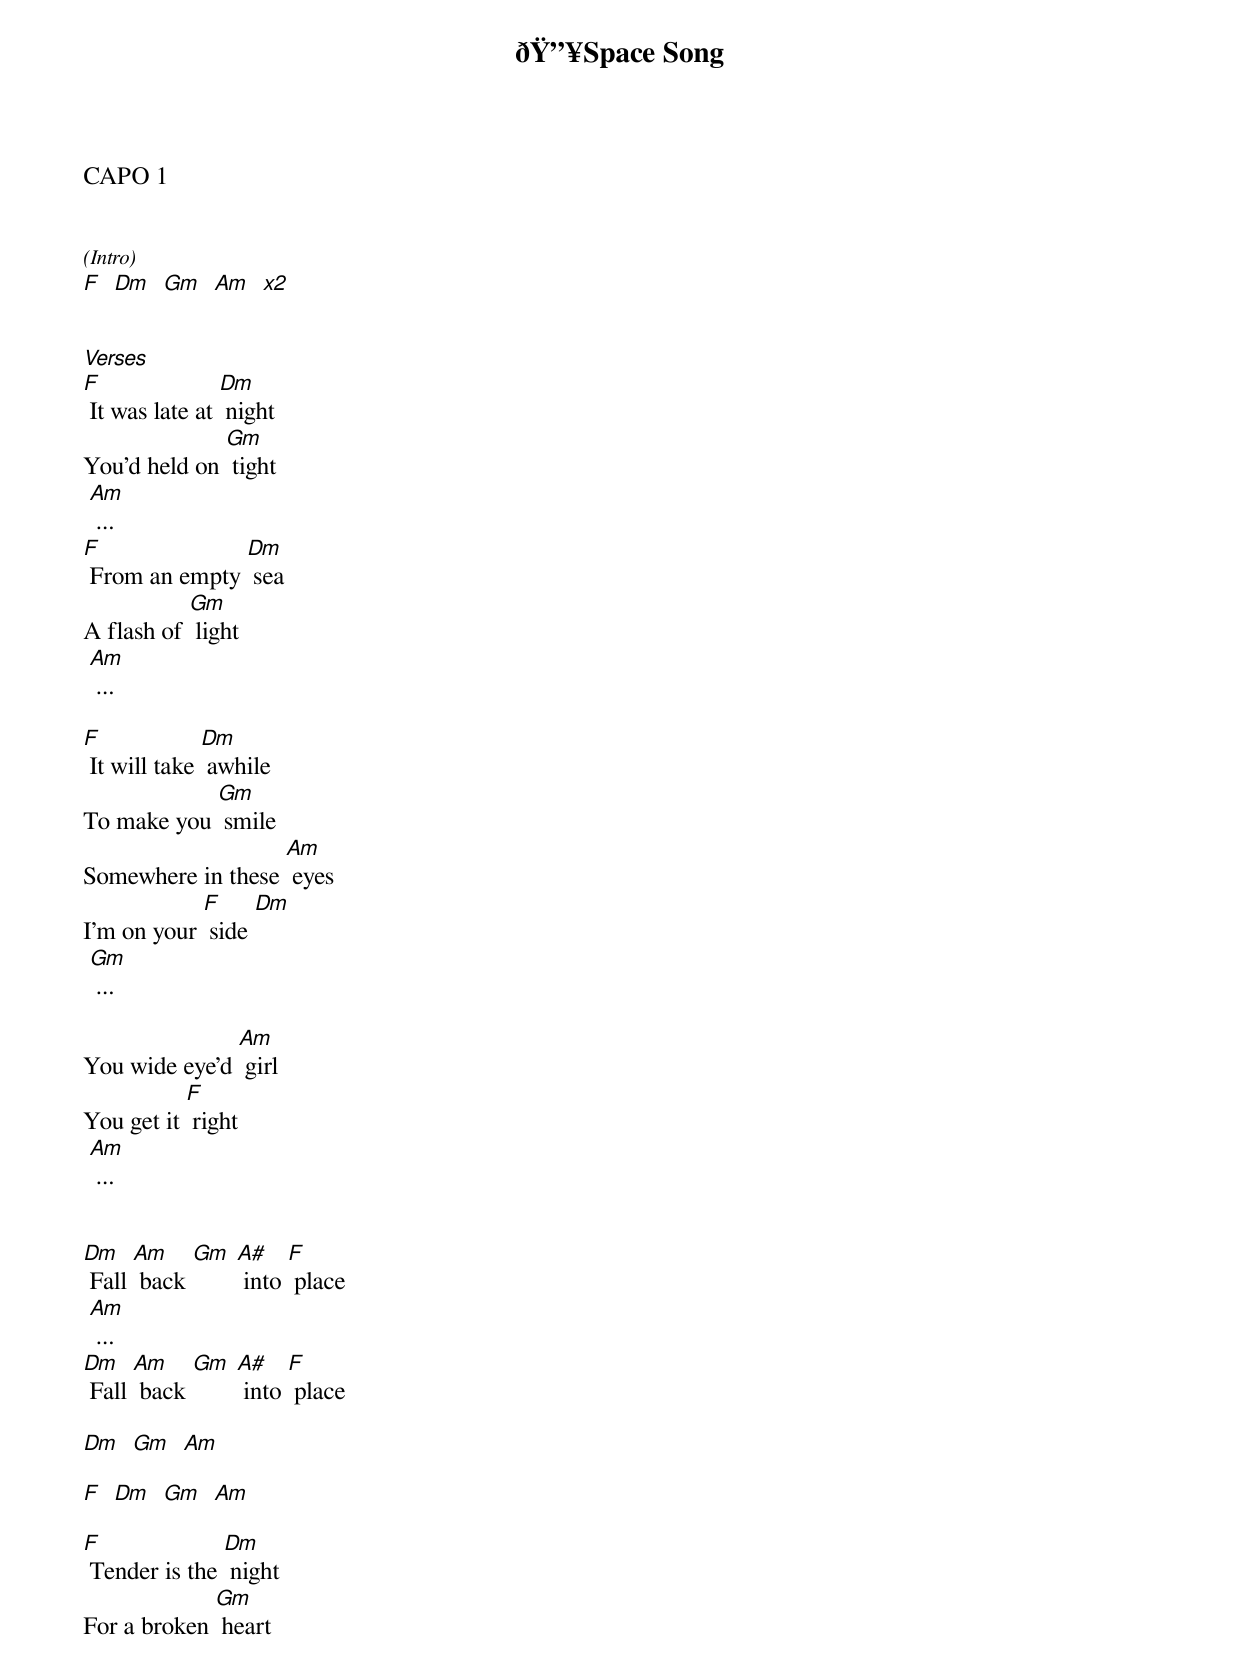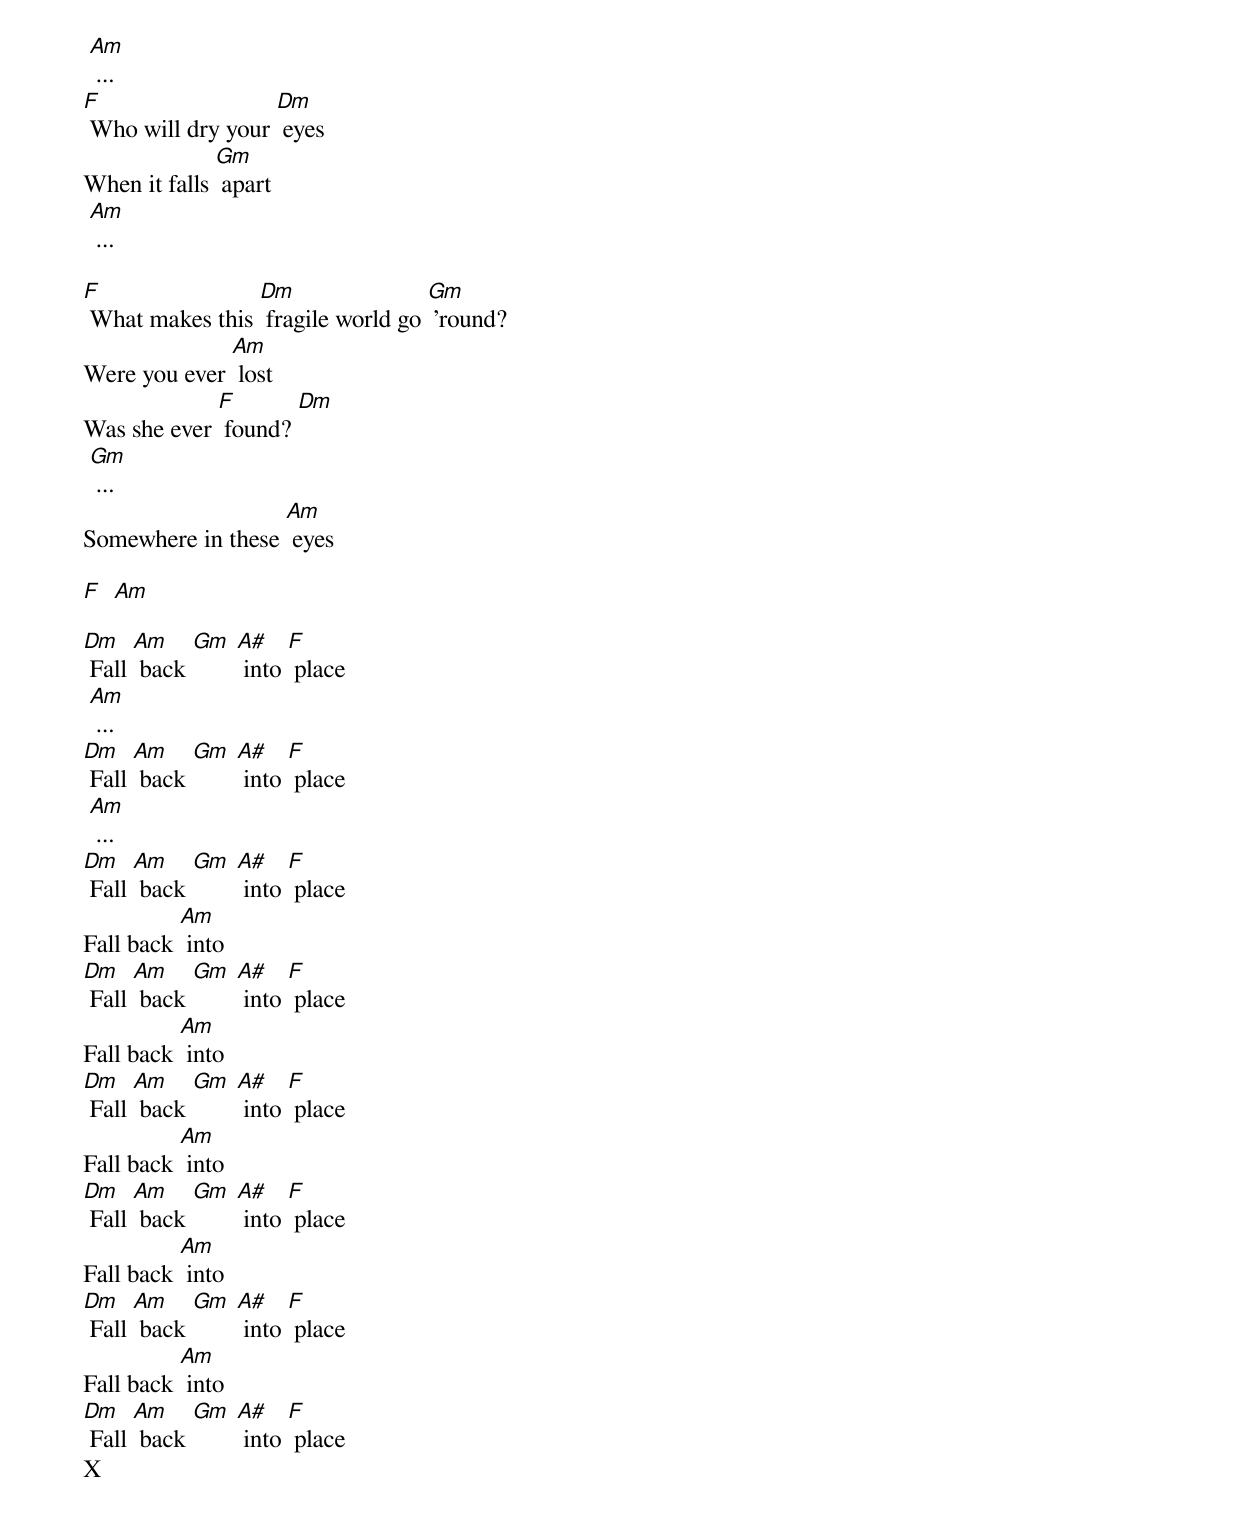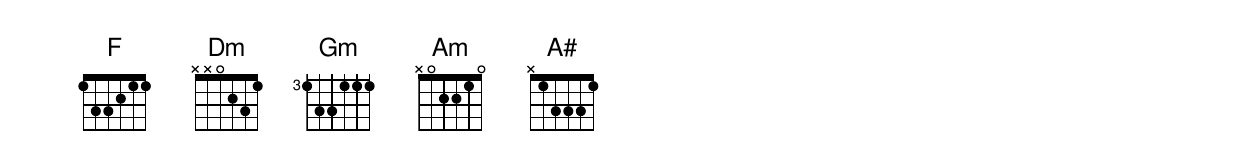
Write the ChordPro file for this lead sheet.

{t:ðŸ”¥Space Song}
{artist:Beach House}
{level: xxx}
CAPO 1


<small><i>(Intro)</i></small>
[F]  [Dm]  [Gm]  [Am]  [x2]


[Verses]
[F] It was late at [Dm] night
You'd held on [Gm] tight
 [Am] ...
[F] From an empty [Dm] sea
A flash of [Gm] light
 [Am] ...

[F] It will take [Dm] awhile
To make you [Gm] smile
Somewhere in these [Am] eyes
I'm on your [F] side [Dm]
 [Gm] ...

You wide eye'd [Am] girl
You get it [F] right
 [Am] ...


[Dm] Fall [Am] back [Gm] [A#] into [F] place
 [Am] ...
[Dm] Fall [Am] back [Gm] [A#] into [F] place

[Dm]  [Gm]  [Am]

[F]  [Dm]  [Gm]  [Am]

[F] Tender is the [Dm] night
For a broken [Gm] heart
 [Am] ...
[F] Who will dry your [Dm] eyes
When it falls [Gm] apart
 [Am] ...

[F] What makes this [Dm] fragile world go [Gm] 'round?
Were you ever [Am] lost
Was she ever [F] found? [Dm]
 [Gm] ...
Somewhere in these [Am] eyes

[F]  [Am]

[Dm] Fall [Am] back [Gm] [A#] into [F] place
 [Am] ...
[Dm] Fall [Am] back [Gm] [A#] into [F] place
 [Am] ...
[Dm] Fall [Am] back [Gm] [A#] into [F] place
Fall back [Am] into
[Dm] Fall [Am] back [Gm] [A#] into [F] place
Fall back [Am] into
[Dm] Fall [Am] back [Gm] [A#] into [F] place
Fall back [Am] into
[Dm] Fall [Am] back [Gm] [A#] into [F] place
Fall back [Am] into
[Dm] Fall [Am] back [Gm] [A#] into [F] place
Fall back [Am] into
[Dm] Fall [Am] back [Gm] [A#] into [F] place
X
